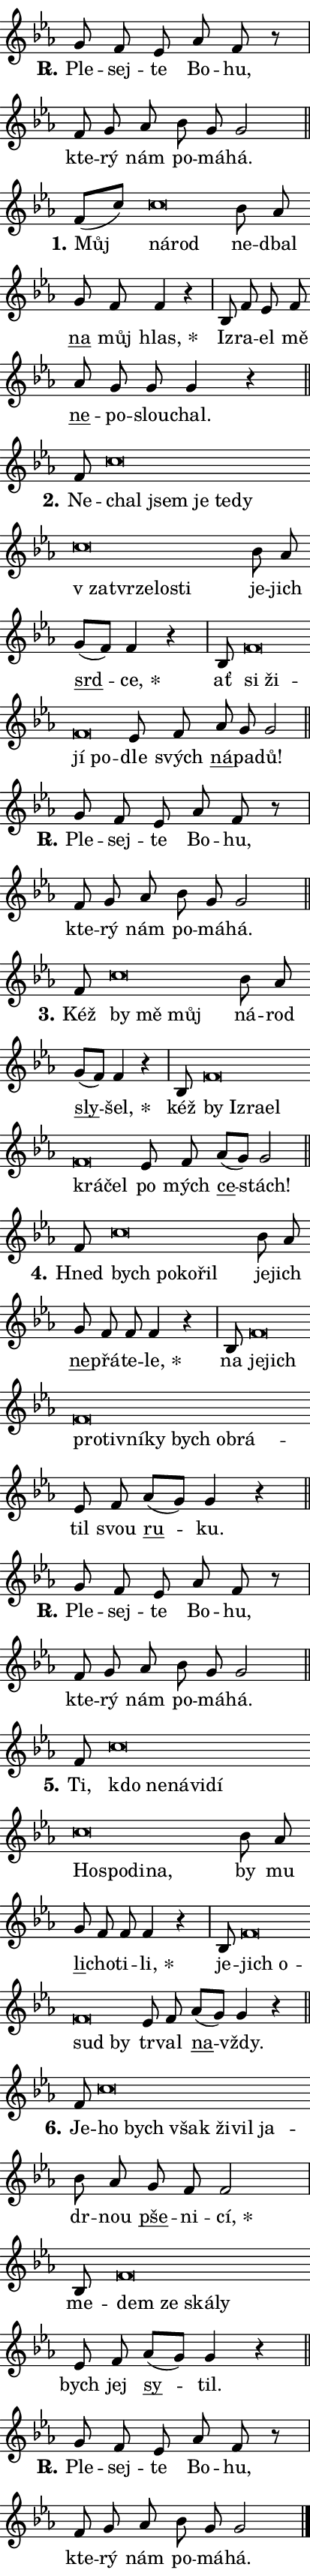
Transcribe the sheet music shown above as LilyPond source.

\version "2.24.0"
\header { tagline = "" }
\paper {
  indent = 0\cm
  top-margin = 0\cm
  right-margin = 0\cm
  bottom-margin = 0\cm
  left-margin = 0\cm
  paper-width = 7\cm
  page-breaking = #ly:one-page-breaking
  system-system-spacing.basic-distance = #11
  score-system-spacing.basic-distance = #11
  ragged-last = ##f
}


%% Author: Thomas Morley
%% https://lists.gnu.org/archive/html/lilypond-user/2020-05/msg00002.html
#(define (line-position grob)
"Returns position of @var[grob} in current system:
   @code{'start}, if at first time-step
   @code{'end}, if at last time-step
   @code{'middle} otherwise
"
  (let* ((col (ly:item-get-column grob))
         (ln (ly:grob-object col 'left-neighbor))
         (rn (ly:grob-object col 'right-neighbor))
         (col-to-check-left (if (ly:grob? ln) ln col))
         (col-to-check-right (if (ly:grob? rn) rn col))
         (break-dir-left
           (and
             (ly:grob-property col-to-check-left 'non-musical #f)
             (ly:item-break-dir col-to-check-left)))
         (break-dir-right
           (and
             (ly:grob-property col-to-check-right 'non-musical #f)
             (ly:item-break-dir col-to-check-right))))
        (cond ((eqv? 1 break-dir-left) 'start)
              ((eqv? -1 break-dir-right) 'end)
              (else 'middle))))

#(define (tranparent-at-line-position vctor)
  (lambda (grob)
  "Relying on @code{line-position} select the relevant enry from @var{vctor}.
Used to determine transparency,"
    (case (line-position grob)
      ((end) (not (vector-ref vctor 0)))
      ((middle) (not (vector-ref vctor 1)))
      ((start) (not (vector-ref vctor 2))))))

noteHeadBreakVisibility =
#(define-music-function (break-visibility)(vector?)
"Makes @code{NoteHead}s transparent relying on @var{break-visibility}"
#{
  \override NoteHead.transparent =
    #(tranparent-at-line-position break-visibility)
#})

#(define delete-ledgers-for-transparent-note-heads
  (lambda (grob)
    "Reads whether a @code{NoteHead} is transparent.
If so this @code{NoteHead} is removed from @code{'note-heads} from
@var{grob}, which is supposed to be @code{LedgerLineSpanner}.
As a result ledgers are not printed for this @code{NoteHead}"
    (let* ((nhds-array (ly:grob-object grob 'note-heads))
           (nhds-list
             (if (ly:grob-array? nhds-array)
                 (ly:grob-array->list nhds-array)
                 '()))
           ;; Relies on the transparent-property being done before
           ;; Staff.LedgerLineSpanner.after-line-breaking is executed.
           ;; This is fragile ...
           (to-keep
             (remove
               (lambda (nhd)
                 (ly:grob-property nhd 'transparent #f))
               nhds-list)))
      ;; TODO find a better method to iterate over grob-arrays, similiar
      ;; to filter/remove etc for lists
      ;; For now rebuilt from scratch
      (set! (ly:grob-object grob 'note-heads)  '())
      (for-each
        (lambda (nhd)
          (ly:pointer-group-interface::add-grob grob 'note-heads nhd))
        to-keep))))

hideNotes = {
  \noteHeadBreakVisibility #begin-of-line-visible
}
unHideNotes = {
  \noteHeadBreakVisibility #all-visible
}

% work-around for resetting accidentals
% https://lilypond.org/doc/v2.23/Documentation/notation/displaying-rhythms#unmetered-music
cadenzaMeasure = {
  \cadenzaOff
  \partial 1024 s1024
  \cadenzaOn
}

#(define-markup-command (accent layout props text) (markup?)
  "Underline accented syllable"
  (interpret-markup layout props
    #{\markup \override #'(offset . 4.3) \underline { #text }#}))

responsum = \markup \concat {
  "R" \hspace #-1.05 \path #0.1 #'((moveto 0 0.07) (lineto 0.9 0.8)) \hspace #0.05 "."
}

\layout {
    \context {
        \Staff
        \remove "Time_signature_engraver"
        \override LedgerLineSpanner.after-line-breaking = #delete-ledgers-for-transparent-note-heads
    }
    \context {
        \Voice {
            \override NoteHead.output-attributes = #'((class . "notehead"))
            \override Hairpin.height = #0.55
        }
    }
    \context {
        \Lyrics {
            \override StanzaNumber.output-attributes = #'((class . "stanzanumber"))
            \override LyricSpace.minimum-distance = #0.9
            \override LyricText.font-name = #"TeX Gyre Schola"
            \override LyricText.font-size = 1
            \override StanzaNumber.font-name = #"TeX Gyre Schola Bold"
            \override StanzaNumber.font-size = 1
        }
    }
}

% magnetic-lyrics.ily
%
%   written by
%     Jean Abou Samra <jean@abou-samra.fr>
%     Werner Lemberg <wl@gnu.org>
%
%   adapted by
%     Jiri Hon <jiri.hon@gmail.com>
%
% Version 2022-Apr-15

% https://www.mail-archive.com/lilypond-user@gnu.org/msg149350.html

#(define (Left_hyphen_pointer_engraver context)
   "Collect syllable-hyphen-syllable occurrences in lyrics and store
them in properties.  This engraver only looks to the left.  For
example, if the lyrics input is @code{foo -- bar}, it does the
following.

@itemize @bullet
@item
Set the @code{text} property of the @code{LyricHyphen} grob between
@q{foo} and @q{bar} to @code{foo}.

@item
Set the @code{left-hyphen} property of the @code{LyricText} grob with
text @q{foo} to the @code{LyricHyphen} grob between @q{foo} and
@q{bar}.
@end itemize

Use this auxiliary engraver in combination with the
@code{lyric-@/text::@/apply-@/magnetic-@/offset!} hook."
   (let ((hyphen #f)
         (text #f))
     (make-engraver
      (acknowledgers
       ((lyric-syllable-interface engraver grob source-engraver)
        (set! text grob)))
      (end-acknowledgers
       ((lyric-hyphen-interface engraver grob source-engraver)
        ;(when (not (grob::has-interface grob 'lyric-space-interface))
          (set! hyphen grob)));)
      ((stop-translation-timestep engraver)
       (when (and text hyphen)
         (ly:grob-set-object! text 'left-hyphen hyphen))
       (set! text #f)
       (set! hyphen #f)))))

#(define (lyric-text::apply-magnetic-offset! grob)
   "If the space between two syllables is less than the value in
property @code{LyricText@/.details@/.squash-threshold}, move the right
syllable to the left so that it gets concatenated with the left
syllable.

Use this function as a hook for
@code{LyricText@/.after-@/line-@/breaking} if the
@code{Left_@/hyphen_@/pointer_@/engraver} is active."
   (let ((hyphen (ly:grob-object grob 'left-hyphen #f)))
     (when hyphen
       (let ((left-text (ly:spanner-bound hyphen LEFT)))
         (when (grob::has-interface left-text 'lyric-syllable-interface)
           (let* ((common (ly:grob-common-refpoint grob left-text X))
                  (this-x-ext (ly:grob-extent grob common X))
                  (left-x-ext
                   (begin
                     ;; Trigger magnetism for left-text.
                     (ly:grob-property left-text 'after-line-breaking)
                     (ly:grob-extent left-text common X)))
                  ;; `delta` is the gap width between two syllables.
                  (delta (- (interval-start this-x-ext)
                            (interval-end left-x-ext)))
                  (details (ly:grob-property grob 'details))
                  (threshold (assoc-get 'squash-threshold details 0.2)))
             (when (< delta threshold)
               (let* (;; We have to manipulate the input text so that
                      ;; ligatures crossing syllable boundaries are not
                      ;; disabled.  For languages based on the Latin
                      ;; script this is essentially a beautification.
                      ;; However, for non-Western scripts it can be a
                      ;; necessity.
                      (lt (ly:grob-property left-text 'text))
                      (rt (ly:grob-property grob 'text))
                      (is-space (grob::has-interface hyphen 'lyric-space-interface))
                      (space (if is-space " " ""))
                      (space-markup (grob-interpret-markup grob " "))
                      (space-size (interval-length (ly:stencil-extent space-markup X)))
                      (extra-delta (if is-space space-size 0))
                      ;; Append new syllable.
                      (ltrt-space (if (and (string? lt) (string? rt))
                                (string-append lt space rt)
                                (make-concat-markup (list lt space rt))))
                      ;; Right-align `ltrt` to the right side.
                      (ltrt-space-markup (grob-interpret-markup
                               grob
                               (make-translate-markup
                                (cons (interval-length this-x-ext) 0)
                                (make-right-align-markup ltrt-space)))))
                 (begin
                   ;; Don't print `left-text`.
                   (ly:grob-set-property! left-text 'stencil #f)
                   ;; Set text and stencil (which holds all collected
                   ;; syllables so far) and shift it to the left.
                   (ly:grob-set-property! grob 'text ltrt-space)
                   (ly:grob-set-property! grob 'stencil ltrt-space-markup)
                   (ly:grob-translate-axis! grob (- (- delta extra-delta)) X))))))))))


#(define (lyric-hyphen::displace-bounds-first grob)
   ;; Make very sure this callback isn't triggered too early.
   (let ((left (ly:spanner-bound grob LEFT))
         (right (ly:spanner-bound grob RIGHT)))
     (ly:grob-property left 'after-line-breaking)
     (ly:grob-property right 'after-line-breaking)
     (ly:lyric-hyphen::print grob)))

squashThreshold = #0.4

\layout {
  \context {
    \Lyrics
    \consists #Left_hyphen_pointer_engraver
    \override LyricText.after-line-breaking =
      #lyric-text::apply-magnetic-offset!
    \override LyricHyphen.stencil = #lyric-hyphen::displace-bounds-first
    \override LyricText.details.squash-threshold = \squashThreshold
    \override LyricHyphen.minimum-distance = 0
    \override LyricHyphen.minimum-length = \squashThreshold
  }
}

squash = \override LyricText.details.squash-threshold = 9999
unSquash = \override LyricText.details.squash-threshold = \squashThreshold

left = \override LyricText.self-alignment-X = #LEFT
unLeft = \revert LyricText.self-alignment-X

starOffset = #(lambda (grob) 
                (let ((x_offset (ly:self-alignment-interface::aligned-on-x-parent grob)))
                  (if (= x_offset 0) 0 (+ x_offset 1.2))))

star = #(define-music-function (syllable)(string?)
"Append star separator at the end of a syllable"
#{
  \once \override LyricText.X-offset = #starOffset
  \lyricmode { \markup {
    #syllable
    \override #'((font-name . "TeX Gyre Schola Bold")) \hspace #0.2 \lower #0.65 \larger "*"
  } }
#})

starAccent = #(define-music-function (syllable)(string?)
"Append star separator at the end of a syllable and make accent"
#{
  \once \override LyricText.X-offset = #starOffset
  \lyricmode { \markup {
    \accent #syllable
    \override #'((font-name . "TeX Gyre Schola Bold")) \hspace #0.2 \lower #0.65 \larger "*"
  } }
#})

breath = #(define-music-function (syllable)(string?)
"Append breathing indicator at the end of a syllable"
#{
  \lyricmode { \markup { #syllable "+" } }
#})

optionalBreath = #(define-music-function (syllable)(string?)
"Append optional breathing indicator at the end of a syllable"
#{
  \lyricmode { \markup { #syllable "(+)" } }
#})


\score {
    <<
        \new Voice = "melody" { \cadenzaOn \key es \major \relative { g'8 f es as f r \cadenzaMeasure \bar "|" f g as \bar "" bes g g2 \cadenzaMeasure \bar "||" \break } }
        \new Lyrics \lyricsto "melody" { \lyricmode { \set stanza = \responsum
Ple -- sej -- te Bo -- hu, kte -- rý nám po -- má -- há. } }
    >>
    \layout {}
}

\score {
    <<
        \new Voice = "melody" { \cadenzaOn \key es \major \relative { f'8[( c')] c\breve*1/16 \hideNotes \breve*1/16 \bar "" \unHideNotes bes8 as \bar "" g f f4 r \cadenzaMeasure \bar "|" bes,8 f'8 es8 f \bar "" as g g g4 r \cadenzaMeasure \bar "||" \break } }
        \new Lyrics \lyricsto "melody" { \lyricmode { \set stanza = "1."
Můj \left ná -- \squash rod \unLeft \unSquash ne -- dbal \markup \accent na můj \star hlas, Iz -- ra -- el mě \markup \accent ne -- po -- slou -- chal. } }
    >>
    \layout {}
}

\score {
    <<
        \new Voice = "melody" { \cadenzaOn \key es \major \relative { f'8 c'\breve*1/16 \hideNotes \breve*1/16 \bar "" \breve*1/16 \bar "" \breve*1/16 \bar "" \breve*1/16 \bar "" \breve*1/16 \bar "" \breve*1/16 \bar "" \breve*1/16 \bar "" \breve*1/16 \breve*1/16 \bar "" \unHideNotes bes8 as \bar "" g[( f)] f4 r \cadenzaMeasure \bar "|" bes,8 f'\breve*1/16 \hideNotes \breve*1/16 \bar "" \breve*1/16 \breve*1/16 \bar "" \unHideNotes es8 f \bar "" as g g2 \cadenzaMeasure \bar "||" \break } }
        \new Lyrics \lyricsto "melody" { \lyricmode { \set stanza = "2."
Ne -- \left chal \squash jsem je te -- dy "v za" -- tvr -- ze -- lo -- sti \unLeft \unSquash je -- jich \markup \accent srd -- \star ce, ať \left si \squash ži -- jí po -- \unLeft \unSquash dle svých \markup \accent ná -- pa -- dů! } }
    >>
    \layout {}
}

\score {
    <<
        \new Voice = "melody" { \cadenzaOn \key es \major \relative { g'8 f es as f r \cadenzaMeasure \bar "|" f g as \bar "" bes g g2 \cadenzaMeasure \bar "||" \break } }
        \new Lyrics \lyricsto "melody" { \lyricmode { \set stanza = \responsum
Ple -- sej -- te Bo -- hu, kte -- rý nám po -- má -- há. } }
    >>
    \layout {}
}

\score {
    <<
        \new Voice = "melody" { \cadenzaOn \key es \major \relative { f'8 c'\breve*1/16 \hideNotes \breve*1/16 \breve*1/16 \bar "" \unHideNotes bes8 as \bar "" g[( f)] f4 r \cadenzaMeasure \bar "|" bes,8 f'\breve*1/16 \hideNotes \breve*1/16 \bar "" \breve*1/16 \bar "" \breve*1/16 \bar "" \breve*1/16 \breve*1/16 \bar "" \unHideNotes es8 f \bar "" as[( g)] g2 \cadenzaMeasure \bar "||" \break } }
        \new Lyrics \lyricsto "melody" { \lyricmode { \set stanza = "3."
Kéž \left by \squash mě můj \unLeft \unSquash ná -- rod \markup \accent sly -- \star šel, kéž \left by \squash Iz -- ra -- el krá -- čel \unLeft \unSquash po mých \markup \accent ce -- stách! } }
    >>
    \layout {}
}

\score {
    <<
        \new Voice = "melody" { \cadenzaOn \key es \major \relative { f'8 c'\breve*1/16 \hideNotes \breve*1/16 \bar "" \breve*1/16 \breve*1/16 \bar "" \unHideNotes bes8 as \bar "" g f f f4 r \cadenzaMeasure \bar "|" bes,8 f'\breve*1/16 \hideNotes \breve*1/16 \bar "" \breve*1/16 \bar "" \breve*1/16 \bar "" \breve*1/16 \bar "" \breve*1/16 \bar "" \breve*1/16 \bar "" \breve*1/16 \breve*1/16 \bar "" \unHideNotes es8 f \bar "" as[( g)] g4 r \cadenzaMeasure \bar "||" \break } }
        \new Lyrics \lyricsto "melody" { \lyricmode { \set stanza = "4."
Hned \left bych \squash po -- ko -- řil \unLeft \unSquash je -- jich \markup \accent ne -- přá -- te -- \star le, na \left je -- \squash jich pro -- tiv -- ní -- ky bych ob -- rá -- \unLeft \unSquash til svou \markup \accent ru -- ku. } }
    >>
    \layout {}
}

\score {
    <<
        \new Voice = "melody" { \cadenzaOn \key es \major \relative { g'8 f es as f r \cadenzaMeasure \bar "|" f g as \bar "" bes g g2 \cadenzaMeasure \bar "||" \break } }
        \new Lyrics \lyricsto "melody" { \lyricmode { \set stanza = \responsum
Ple -- sej -- te Bo -- hu, kte -- rý nám po -- má -- há. } }
    >>
    \layout {}
}

\score {
    <<
        \new Voice = "melody" { \cadenzaOn \key es \major \relative { f'8 c'\breve*1/16 \hideNotes \breve*1/16 \bar "" \breve*1/16 \bar "" \breve*1/16 \bar "" \breve*1/16 \bar "" \breve*1/16 \bar "" \breve*1/16 \bar "" \breve*1/16 \breve*1/16 \bar "" \unHideNotes bes8 as \bar "" g f f f4 r \cadenzaMeasure \bar "|" bes,8 f'\breve*1/16 \hideNotes \breve*1/16 \bar "" \breve*1/16 \breve*1/16 \bar "" \unHideNotes es8 f \bar "" as[( g)] g4 r \cadenzaMeasure \bar "||" \break } }
        \new Lyrics \lyricsto "melody" { \lyricmode { \set stanza = "5."
Ti, \left kdo \squash ne -- ná -- vi -- dí Ho -- spo -- di -- na, \unLeft \unSquash by mu \markup \accent li -- cho -- ti -- \star li, je -- \left jich \squash o -- sud by \unLeft \unSquash tr -- val \markup \accent na -- vždy. } }
    >>
    \layout {}
}

\score {
    <<
        \new Voice = "melody" { \cadenzaOn \key es \major \relative { f'8 c'\breve*1/16 \hideNotes \breve*1/16 \bar "" \breve*1/16 \bar "" \breve*1/16 \bar "" \breve*1/16 \breve*1/16 \bar "" \unHideNotes bes8 as \bar "" g f f2 \cadenzaMeasure \bar "|" bes,8 f'\breve*1/16 \hideNotes \breve*1/16 \bar "" \breve*1/16 \breve*1/16 \bar "" \unHideNotes es8 f \bar "" as[( g)] g4 r \cadenzaMeasure \bar "||" \break } }
        \new Lyrics \lyricsto "melody" { \lyricmode { \set stanza = "6."
Je -- \left ho \squash bych však ži -- vil ja -- \unLeft \unSquash dr -- nou \markup \accent pše -- ni -- \star cí, me -- \left dem \squash ze ská -- ly \unLeft \unSquash bych jej \markup \accent sy -- til. } }
    >>
    \layout {}
}

\score {
    <<
        \new Voice = "melody" { \cadenzaOn \key es \major \relative { g'8 f es as f r \cadenzaMeasure \bar "|" f g as \bar "" bes g g2 \cadenzaMeasure \bar "||" \break } \bar "|." }
        \new Lyrics \lyricsto "melody" { \lyricmode { \set stanza = \responsum
Ple -- sej -- te Bo -- hu, kte -- rý nám po -- má -- há. } }
    >>
    \layout {}
}
